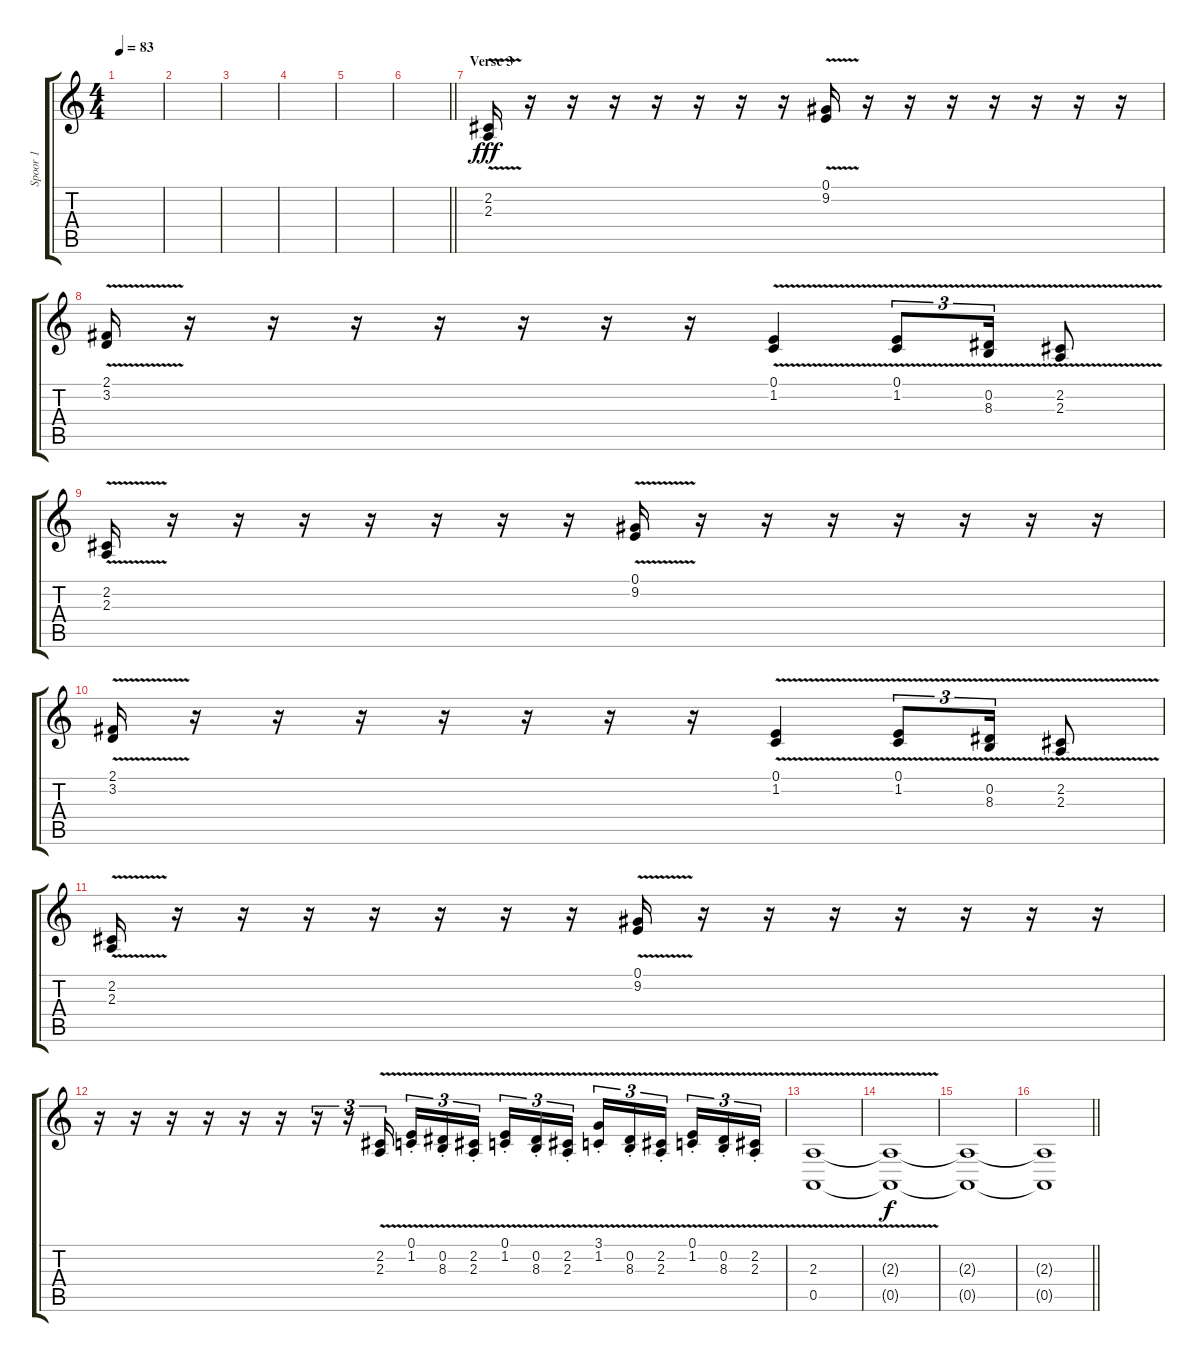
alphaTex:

\track ("Spoor 1" "Spoor 1") {instrument drawbarorgan}
\staff {score tabs}
\tuning (E4 B3 G3 D3 A2 E2) {hide}
\ts (4 4)
\tempo 83
\clef g2
\ks c
|
|
|
|
|
\barLineRight lightlight
|
\section ("" "Verse 3")
(2.2{v} 2.3{v}).16{dy fff} r.16 r.16 r.16 r.16 r.16 r.16 r.16 (0.1{v} 9.2{v}).16 r.16 r.16 r.16 r.16 r.16 r.16 r.16 |
(2.1{v} 3.2{v}).16 r.16 r.16 r.16 r.16 r.16 r.16 r.16 (0.1{v} 1.2{v}).4 (0.1{v} 1.2{v}).8{tu (3 2)} (0.2{v} 8.3{v}).16{tu (3 2)} (2.2{v} 2.3{v}).8 |
(2.2{v} 2.3{v}).16 r.16 r.16 r.16 r.16 r.16 r.16 r.16 (0.1{v} 9.2{v}).16 r.16 r.16 r.16 r.16 r.16 r.16 r.16 |
(2.1{v} 3.2{v}).16 r.16 r.16 r.16 r.16 r.16 r.16 r.16 (0.1{v} 1.2{v}).4 (0.1{v} 1.2{v}).8{tu (3 2)} (0.2{v} 8.3{v}).16{tu (3 2)} (2.2{v} 2.3{v}).8 |
(2.2{v} 2.3{v}).16 r.16 r.16 r.16 r.16 r.16 r.16 r.16 (0.1{v} 9.2{v}).16 r.16 r.16 r.16 r.16 r.16 r.16 r.16 |
r.16 r.16 r.16 r.16 r.16 r.16 r.16{tu (3 2)} r.16{tu (3 2)} (2.2{v} 2.3{v}).16{tu (3 2)} (0.1{v st} 1.2{v st}).16{tu (3 2)} (0.2{v st} 8.3{v st}).16{tu (3 2)} (2.2{v st} 2.3{v st}).16{tu (3 2) beam splitsecondary} (0.1{v st} 1.2{v st}).16{tu (3 2)} (0.2{v st} 8.3{v st}).16{tu (3 2)} (2.2{v st} 2.3{v st}).16{tu (3 2)} (3.1{v st} 1.2{v st}).16{tu (3 2)} (0.2{v st} 8.3{v st}).16{tu (3 2)} (2.2{v st} 2.3{v st}).16{tu (3 2) beam splitsecondary} (0.1{v st} 1.2{v st}).16{tu (3 2)} (0.2{v st} 8.3{v st}).16{tu (3 2)} (2.2{v st} 2.3{v st}).16{tu (3 2)} |
(2.3{v} 0.5{v}).1 |
(2.3{t} 0.5{t}).1{dy f} |
(2.3{t} 0.5{t}).1 |
\barLineRight lightlight
(2.3{t} 0.5{t}).1
